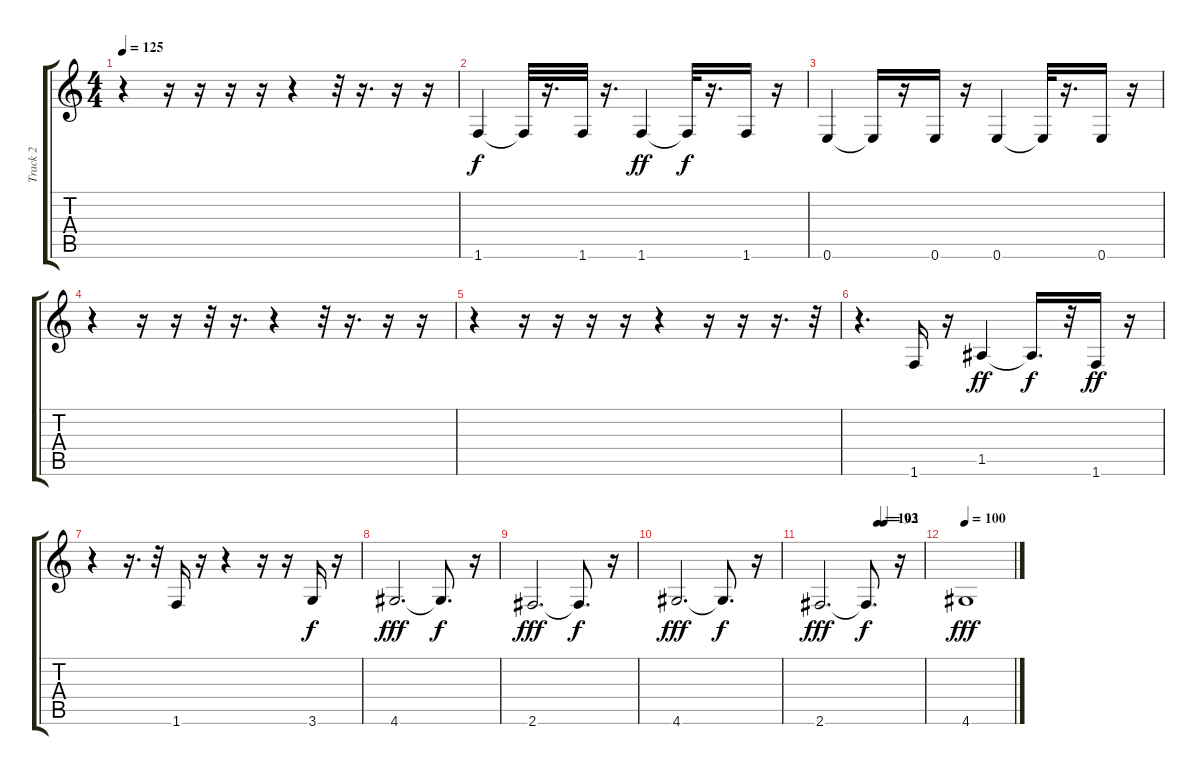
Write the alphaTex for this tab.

\track ("Track 2" "Track 2") {instrument acousticbass}
\staff {score tabs}
\tuning (E4 B3 G3 D3 A2 E2) {hide}
\ts (4 4)
\tempo 125
\clef g2
\ks c
r.4{dy f} r.16 r.16 r.16 r.16 r.4 r.32 r.16{d} r.16 r.16 |
1.6.4 1.6{t}.32 r.16{d} 1.6.32 r.16{d} 1.6.4{dy ff} 1.6{t}.32{dy f} r.16{d} 1.6.16 r.16 |
0.6.4 0.6{t}.16 r.16 0.6.16 r.16 0.6.4 0.6{t}.32 r.16{d} 0.6.16 r.16 |
r.4 r.16 r.16 r.32 r.16{d} r.4 r.32 r.16{d} r.16 r.16 |
r.4 r.16 r.16 r.16 r.16 r.4 r.16 r.16 r.16{d} r.32 |
r.4{d} 1.6.16 r.16 1.5.4{dy ff} 1.5{t}.16{d dy f} r.32 1.6.16{dy ff} r.16 |
r.4 r.16{d} r.32 1.6.16 r.16 r.4 r.16 r.16 3.6.16{dy f} r.16 |
4.6.2{d dy fff} 4.6{t}.8{d dy f} r.16 |
2.6.2{d dy fff} 2.6{t}.8{d dy f} r.16 |
4.6.2{d dy fff} 4.6{t}.8{d dy f} r.16 |
\tempo (102 0.5625)
\tempo (93 0.625)
2.6.2{d dy fff} 2.6{t}.8{d dy f} r.16 |
\tempo 100
4.6.1{dy fff}
